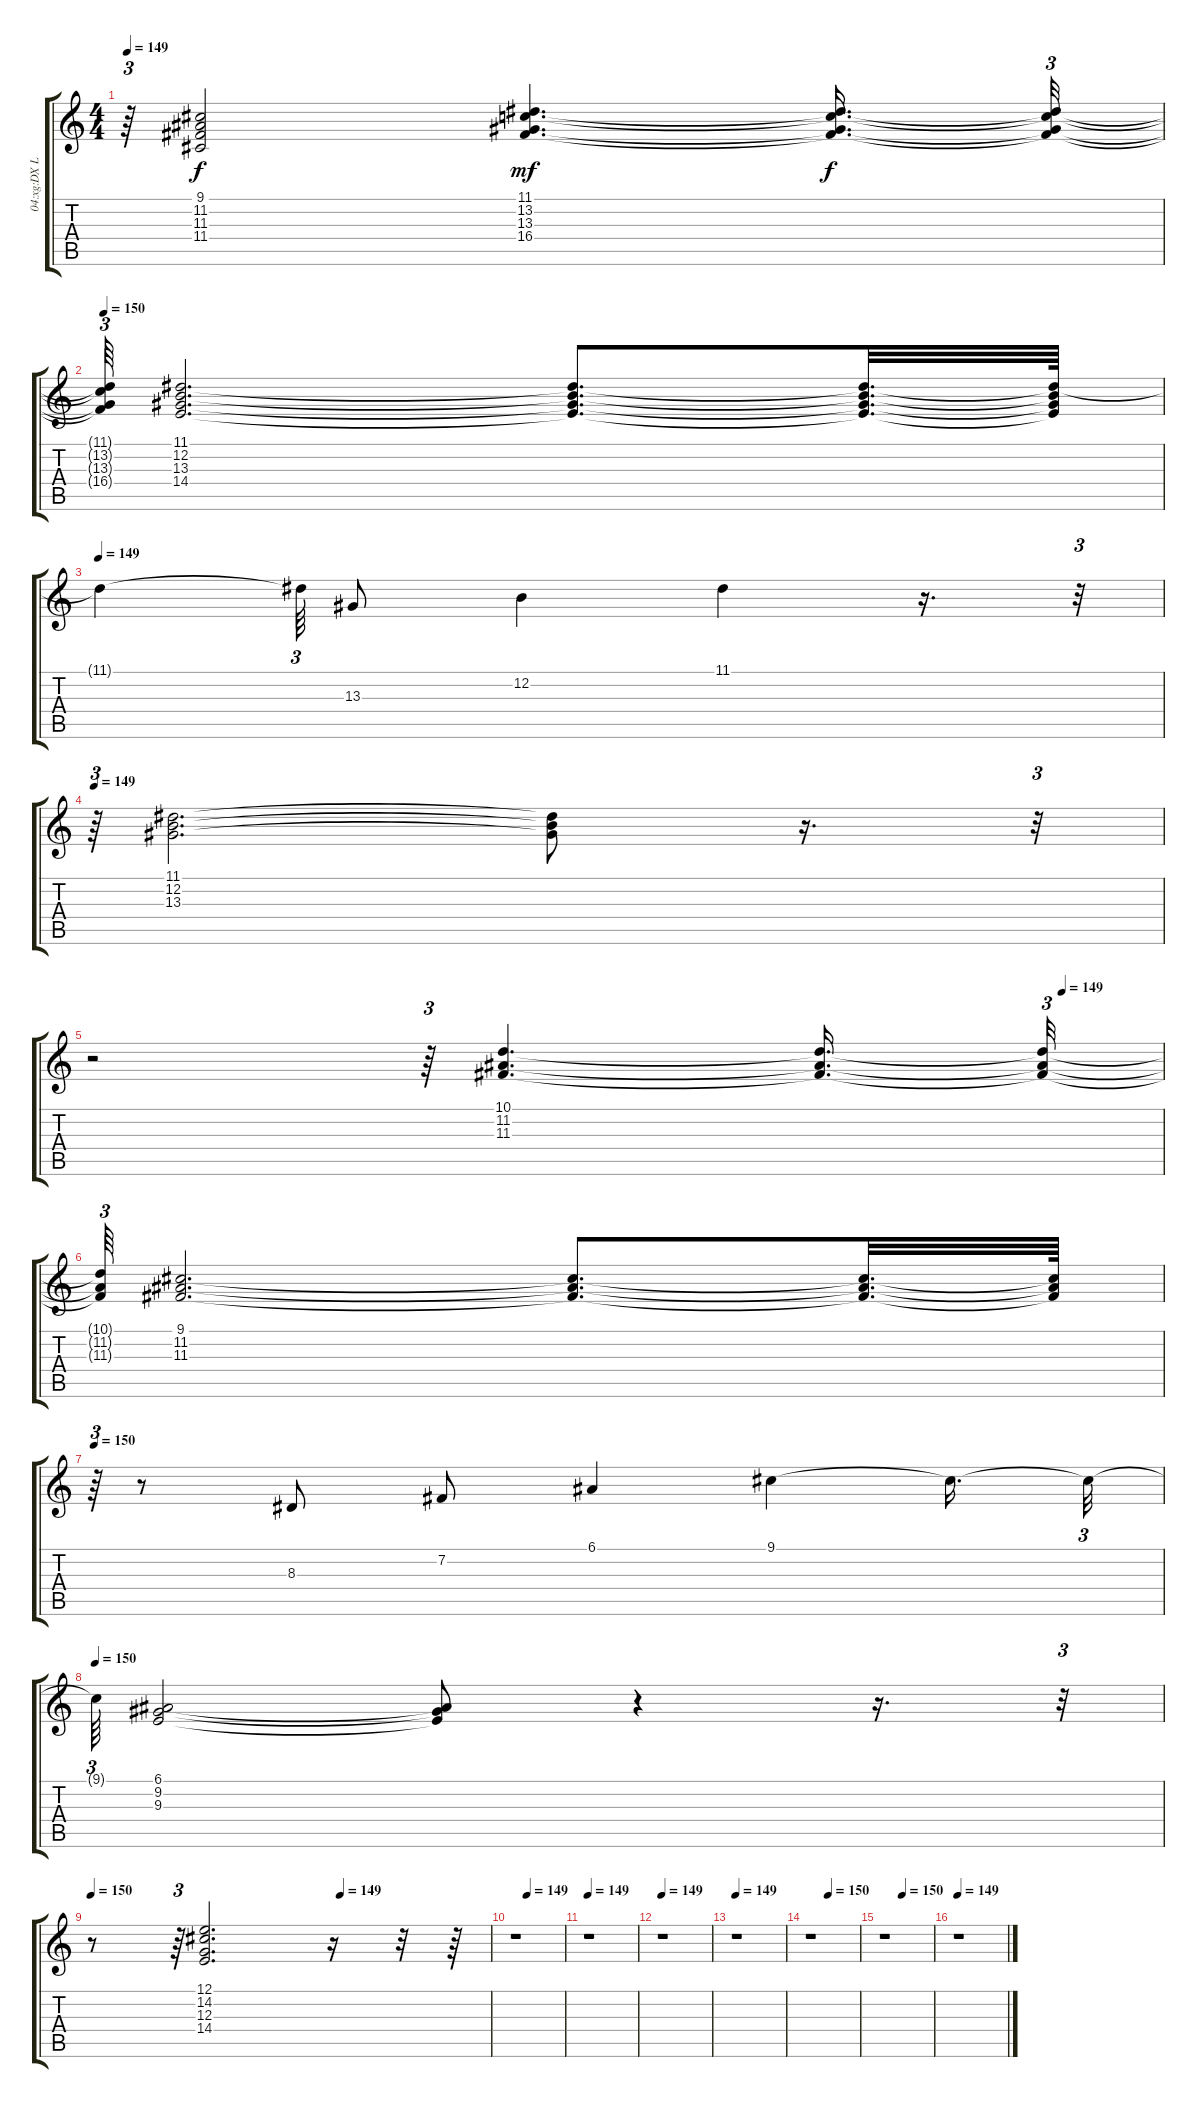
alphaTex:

\track ("04:xg:DX Legend" "04:xg:DX L") {instrument electricpiano2}
\staff {score tabs}
\tuning (E4 B3 G3 D3 A2 E2) {hide}
\ts (4 4)
\tempo 149
\clef g2
\ks c
r.64{tu (3 2) dy f} (9.1 11.2 11.3 11.4).2 (11.1 13.2 13.3 16.4).4{d dy mf} (11.1{t} 13.2{t} 13.3{t} 16.4{t}).16{d dy f} (11.1{t} 13.2{t} 13.3{t} 16.4{t}).32{tu (3 2)} |
\tempo 150
(11.1{t} 13.2{t} 13.3{t} 16.4{t}).64{tu (3 2)} (11.1 12.2 13.3 14.4).2{d} (11.1{t} 12.2{t} 13.3{t} 14.4{t}).8{d} (11.1{t} 12.2{t} 13.3{t} 14.4{t}).32{d} (11.1{t} 12.2{t} 13.3{t} 14.4{t}).64 |
\tempo 149
11.1{t}.4 11.1{t}.64{tu (3 2)} 13.3.8 12.2.4 11.1.4 r.16{d} r.32{tu (3 2)} |
\tempo 149
r.64{tu (3 2)} (11.1 12.2 13.3).2{d} (11.1{t} 12.2{t} 13.3{t}).8 r.16{d} r.32{tu (3 2)} |
\tempo (149 0.90625)
r.2 r.64{tu (3 2)} (10.1 11.2 11.3).4{d} (10.1{t} 11.2{t} 11.3{t}).16{d} (10.1{t} 11.2{t} 11.3{t}).32{tu (3 2)} |
(10.1{t} 11.2{t} 11.3{t}).64{tu (3 2)} (9.1 11.2 11.3).2{d} (9.1{t} 11.2{t} 11.3{t}).8{d} (9.1{t} 11.2{t} 11.3{t}).32{d} (9.1{t} 11.2{t} 11.3{t}).64 |
\tempo 150
r.64{tu (3 2)} r.8 8.3.8 7.2.8 6.1.4 9.1.4 9.1{t}.16{d} 9.1{t}.32{tu (3 2)} |
\tempo 150
9.1{t}.64{tu (3 2)} (6.1 9.2 9.3).2 (6.1{t} 9.2{t} 9.3{t}).8 r.4 r.16{d} r.32{tu (3 2)} |
\tempo 150
\tempo (149 0.625)
r.8 r.64{tu (3 2)} (12.1 14.2 12.3 14.4).2{d} r.16 r.32 r.64 |
\tempo (149 0.25)
r.1 |
\tempo 149
r.1 |
\tempo 149
r.1 |
\tempo 149
r.1 |
\tempo (150 0.375)
r.1 |
\tempo (150 0.375)
r.1 |
\tempo 149
r.1
